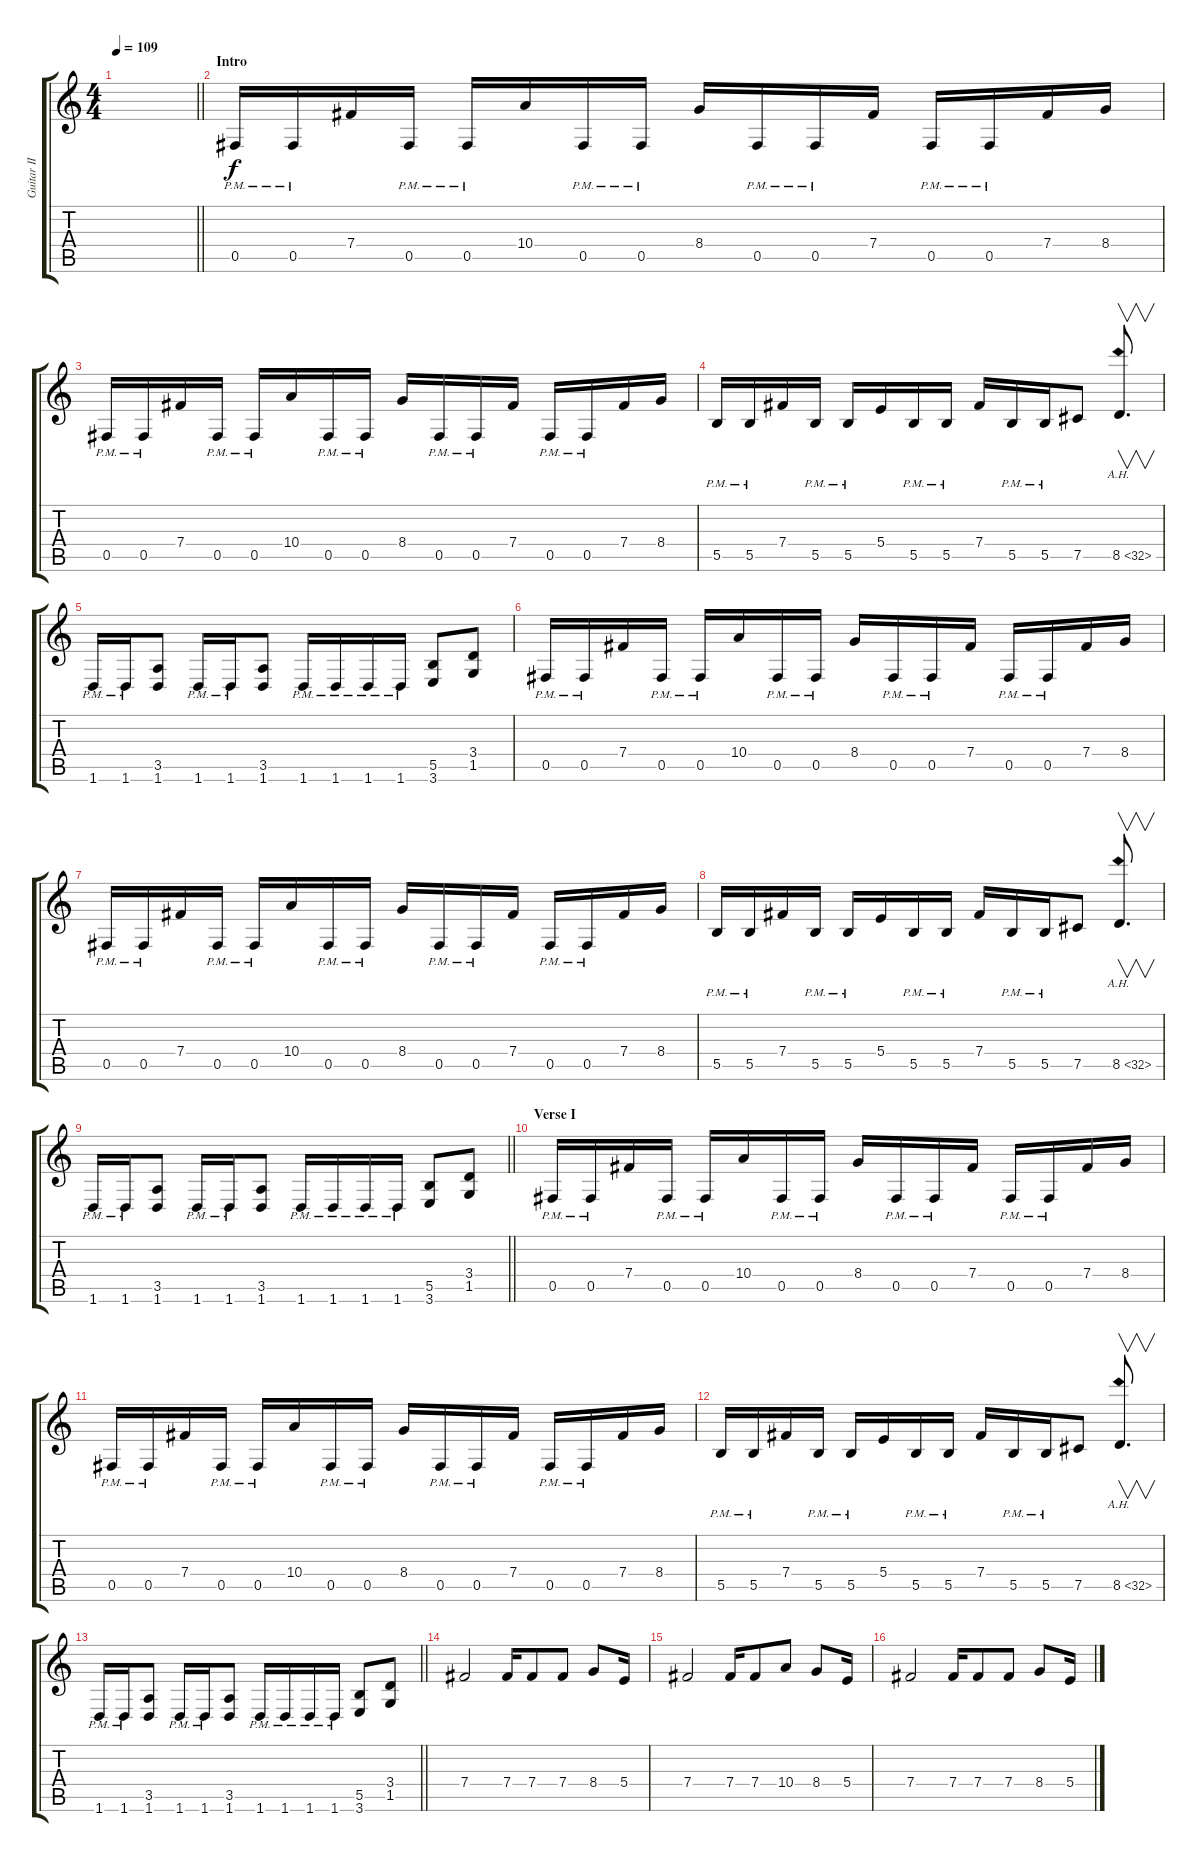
\track ("Guitar II" "Guitar II") {instrument overdrivenguitar}
\staff {score tabs}
\tuning (Db4 Ab3 E3 B2 Gb2 Db2) {hide}
\ts (4 4)
\tempo 109
\clef g2
\barLineRight lightlight
\ks c
|
\section ("" "Intro")
0.5{pm}.16 0.5{pm}.16 7.4.16 0.5{pm}.16 0.5{pm}.16 10.4.16 0.5{pm}.16 0.5{pm}.16 8.4.16 0.5{pm}.16 0.5{pm}.16 7.4.16 0.5{pm}.16 0.5{pm}.16 7.4.16 8.4.16 |
0.5{pm}.16 0.5{pm}.16 7.4.16 0.5{pm}.16 0.5{pm}.16 10.4.16 0.5{pm}.16 0.5{pm}.16 8.4.16 0.5{pm}.16 0.5{pm}.16 7.4.16 0.5{pm}.16 0.5{pm}.16 7.4.16 8.4.16 |
5.5{pm}.16 5.5{pm}.16 7.4.16 5.5{pm}.16 5.5{pm}.16 5.4.16 5.5{pm}.16 5.5{pm}.16 7.4.16 5.5{pm}.16 5.5{pm}.16 7.5.8 8.5{ah 24}.8{v d} |
1.6{pm}.16 1.6{pm}.16 (3.5 1.6).8 1.6{pm}.16 1.6{pm}.16 (3.5 1.6).8 1.6{pm}.16 1.6{pm}.16 1.6{pm}.16 1.6{pm}.16 (5.5 3.6).8 (3.4 1.5).8 |
0.5{pm}.16 0.5{pm}.16 7.4.16 0.5{pm}.16 0.5{pm}.16 10.4.16 0.5{pm}.16 0.5{pm}.16 8.4.16 0.5{pm}.16 0.5{pm}.16 7.4.16 0.5{pm}.16 0.5{pm}.16 7.4.16 8.4.16 |
0.5{pm}.16 0.5{pm}.16 7.4.16 0.5{pm}.16 0.5{pm}.16 10.4.16 0.5{pm}.16 0.5{pm}.16 8.4.16 0.5{pm}.16 0.5{pm}.16 7.4.16 0.5{pm}.16 0.5{pm}.16 7.4.16 8.4.16 |
5.5{pm}.16 5.5{pm}.16 7.4.16 5.5{pm}.16 5.5{pm}.16 5.4.16 5.5{pm}.16 5.5{pm}.16 7.4.16 5.5{pm}.16 5.5{pm}.16 7.5.8 8.5{ah 24}.8{v d} |
\barLineRight lightlight
1.6{pm}.16 1.6{pm}.16 (3.5 1.6).8 1.6{pm}.16 1.6{pm}.16 (3.5 1.6).8 1.6{pm}.16 1.6{pm}.16 1.6{pm}.16 1.6{pm}.16 (5.5 3.6).8 (3.4 1.5).8 |
\section ("" "Verse I")
0.5{pm}.16 0.5{pm}.16 7.4.16 0.5{pm}.16 0.5{pm}.16 10.4.16 0.5{pm}.16 0.5{pm}.16 8.4.16 0.5{pm}.16 0.5{pm}.16 7.4.16 0.5{pm}.16 0.5{pm}.16 7.4.16 8.4.16 |
0.5{pm}.16 0.5{pm}.16 7.4.16 0.5{pm}.16 0.5{pm}.16 10.4.16 0.5{pm}.16 0.5{pm}.16 8.4.16 0.5{pm}.16 0.5{pm}.16 7.4.16 0.5{pm}.16 0.5{pm}.16 7.4.16 8.4.16 |
5.5{pm}.16 5.5{pm}.16 7.4.16 5.5{pm}.16 5.5{pm}.16 5.4.16 5.5{pm}.16 5.5{pm}.16 7.4.16 5.5{pm}.16 5.5{pm}.16 7.5.8 8.5{ah 24}.8{v d} |
\barLineRight lightlight
1.6{pm}.16 1.6{pm}.16 (3.5 1.6).8 1.6{pm}.16 1.6{pm}.16 (3.5 1.6).8 1.6{pm}.16 1.6{pm}.16 1.6{pm}.16 1.6{pm}.16 (5.5 3.6).8 (3.4 1.5).8 |
7.4.2 7.4.16 7.4.8 7.4.8 8.4.8 5.4.16 |
7.4.2 7.4.16 7.4.8 10.4.8 8.4.8 5.4.16 |
7.4.2 7.4.16 7.4.8 7.4.8 8.4.8 5.4.16
